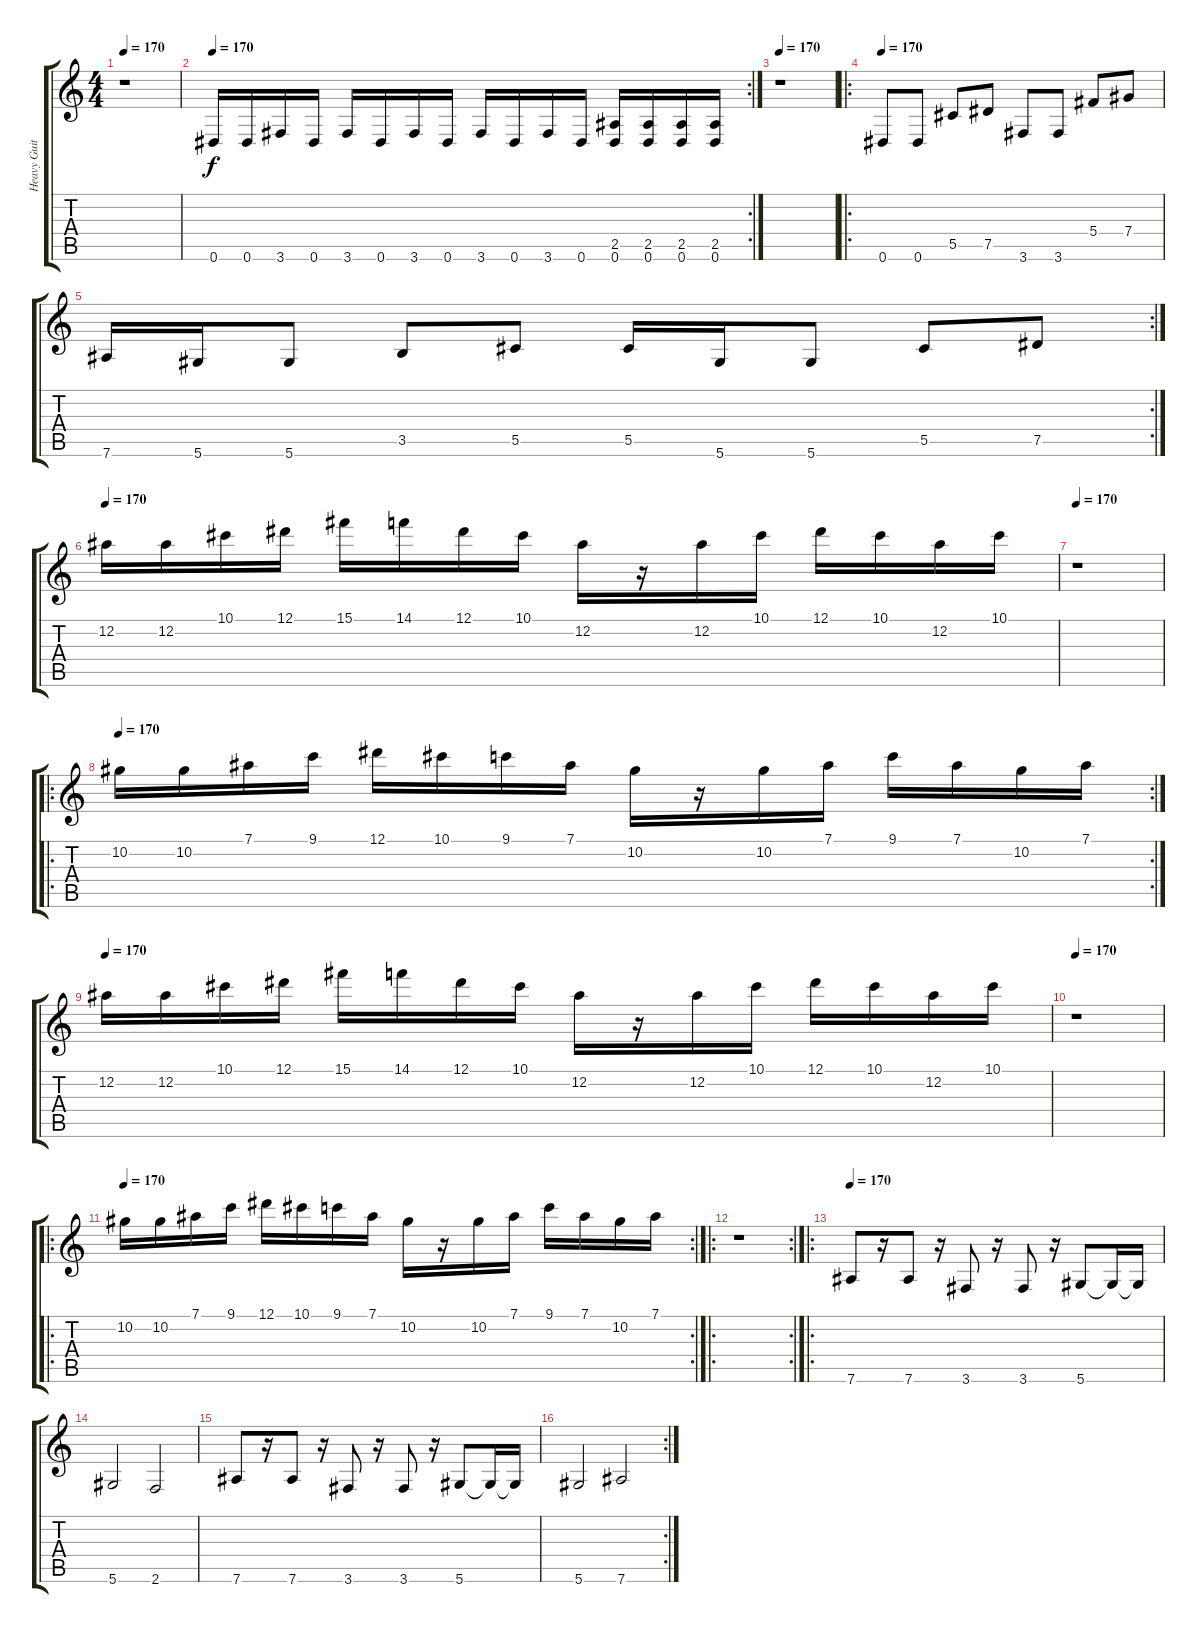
\track ("Heavy Guitar" "Heavy Guit") {instrument distortionguitar}
\staff {score tabs}
\tuning (Eb4 Bb3 Gb3 Db3 Ab2 Eb2) {hide}
\ts (4 4)
\tempo 170
\clef g2
\ks c
r.1{dy f} |
\rc 2
\tempo 170
0.6.16 0.6.16 3.6.16 0.6.16 3.6.16 0.6.16 3.6.16 0.6.16 3.6.16 0.6.16 3.6.16 0.6.16 (2.5 0.6).16 (2.5 0.6).16 (2.5 0.6).16 (2.5 0.6).16 |
\tempo 170
r.1 |
\ro
\tempo 170
0.6.8 0.6.8 5.5.8 7.5.8 3.6.8 3.6.8 5.4.8 7.4.8 |
\rc 2
7.6.16 5.6.16 5.6.8 3.5.8 5.5.8 5.5.16 5.6.16 5.6.8 5.5.8 7.5.8 |
\tempo 170
12.2.16 12.2.16 10.1.16 12.1.16 15.1.16 14.1.16 12.1.16 10.1.16 12.2.16 r.16 12.2.16 10.1.16 12.1.16 10.1.16 12.2.16 10.1.16 |
\tempo 170
r.1 |
\ro
\rc 2
\tempo 170
10.2.16 10.2.16 7.1.16 9.1.16 12.1.16 10.1.16 9.1.16 7.1.16 10.2.16 r.16 10.2.16 7.1.16 9.1.16 7.1.16 10.2.16 7.1.16 |
\tempo 170
12.2.16 12.2.16 10.1.16 12.1.16 15.1.16 14.1.16 12.1.16 10.1.16 12.2.16 r.16 12.2.16 10.1.16 12.1.16 10.1.16 12.2.16 10.1.16 |
\tempo 170
r.1 |
\ro
\rc 2
\tempo 170
10.2.16 10.2.16 7.1.16 9.1.16 12.1.16 10.1.16 9.1.16 7.1.16 10.2.16 r.16 10.2.16 7.1.16 9.1.16 7.1.16 10.2.16 7.1.16 |
\ro
\rc 2
r.1 |
\ro
\tempo 170
7.6.8 r.16 7.6.8 r.16 3.6.8 r.16 3.6.8 r.16 5.6.8 5.6{t}.16 5.6{t}.16 |
5.6.2 2.6.2 |
7.6.8 r.16 7.6.8 r.16 3.6.8 r.16 3.6.8 r.16 5.6.8 5.6{t}.16 5.6{t}.16 |
\rc 2
5.6.2 7.6.2
